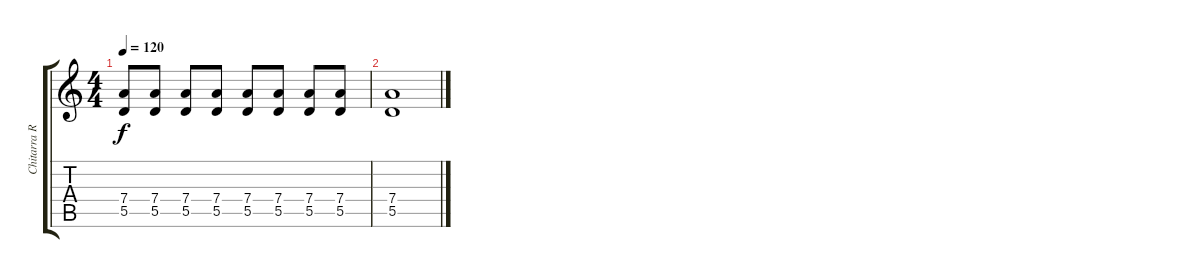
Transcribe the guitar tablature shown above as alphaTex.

\track ("Chitarra Ritmica" "Chitarra R") {instrument overdrivenguitar}
\staff {score tabs}
\tuning (E4 B3 G3 D3 A2 E2) {hide}
\ts (4 4)
\tempo 120
\clef g2
\ks c
(7.4 5.5).8{dy f} (7.4 5.5).8 (7.4 5.5).8 (7.4 5.5).8 (7.4 5.5).8 (7.4 5.5).8 (7.4 5.5).8 (7.4 5.5).8 |
(7.4 5.5).1
